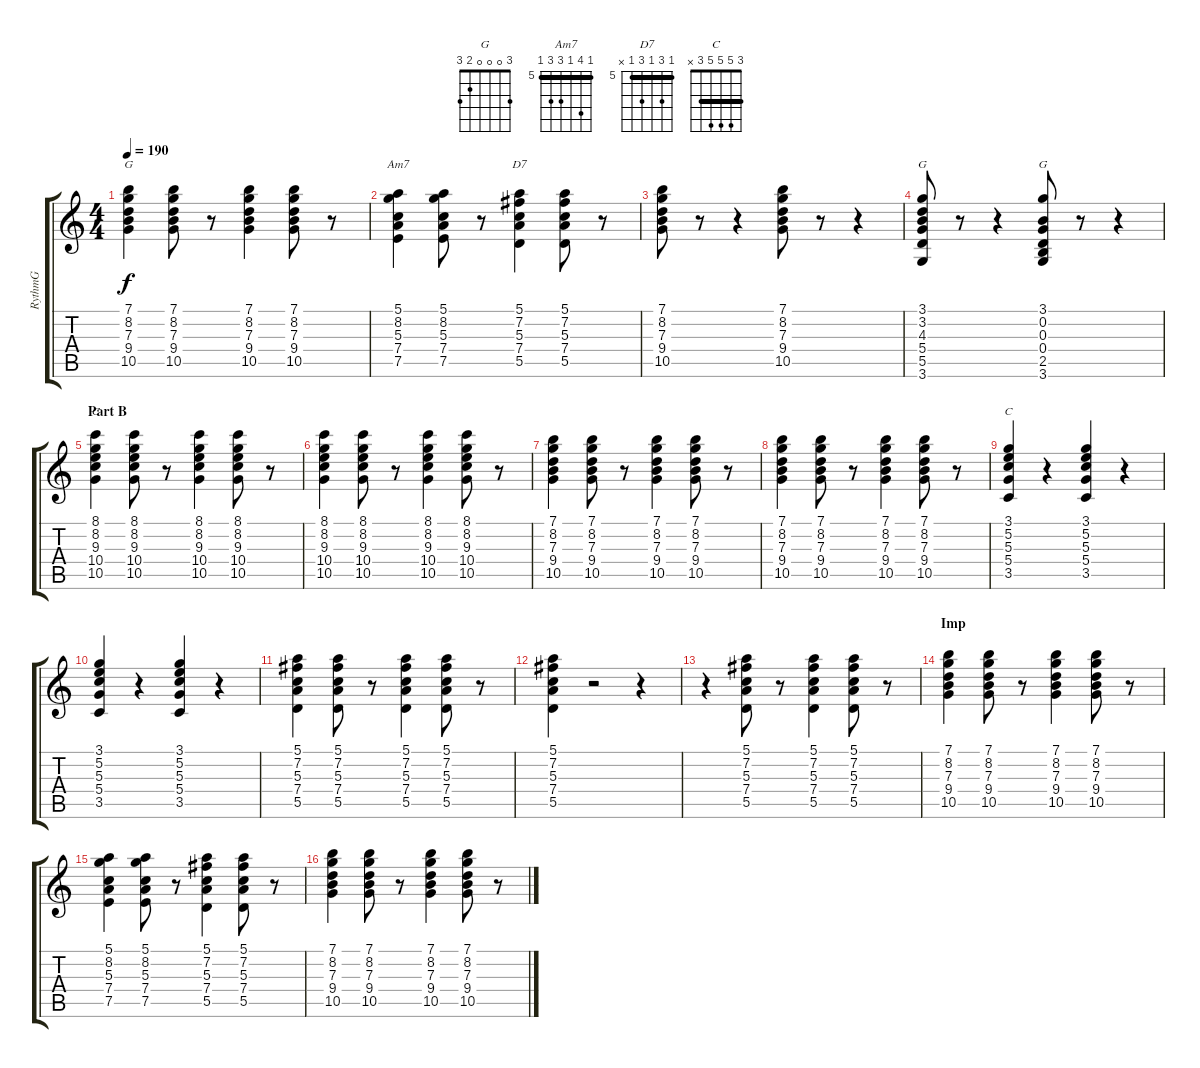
\track ("RythmG" "RythmG") {instrument acousticguitarsteel}
\staff {score tabs}
\tuning (E4 B3 G3 D3 A2 E2) {hide}
\chord ("G" 7 8 7 9 10 x) {firstfret 7 barre 7}
\chord ("Am7" 5 8 5 7 7 5) {firstfret 5 barre 5}
\chord ("D7" 5 7 5 7 5 x) {firstfret 5 barre 5}
\chord ("G" 3 3 4 5 5 3) {barre 3}
\chord ("G" 3 0 0 0 2 3)
\chord ("C" 8 8 9 10 10 8) {firstfret 8 barre 8}
\chord ("C" 3 5 5 5 3 x) {barre 3}
\ts (4 4)
\tempo 190
\clef g2
\ks c
(7.1 8.2 7.3 9.4 10.5).4{ch "G" dy f} (7.1 8.2 7.3 9.4 10.5).8 r.8 (7.1 8.2 7.3 9.4 10.5).4 (7.1 8.2 7.3 9.4 10.5).8 r.8 |
(5.1 8.2 5.3 7.4 7.5).4{ch "Am7"} (5.1 8.2 5.3 7.4 7.5).8 r.8 (5.1 7.2 5.3 7.4 5.5).4{ch "D7"} (5.1 7.2 5.3 7.4 5.5).8 r.8 |
(7.1 8.2 7.3 9.4 10.5).8 r.8 r.4 (7.1 8.2 7.3 9.4 10.5).8 r.8 r.4 |
(3.1 3.2 4.3 5.4 5.5 3.6).8{ch "G"} r.8 r.4 (3.1 0.2 0.3 0.4 2.5 3.6).8{ch "G"} r.8 r.4 |
\section ("" "Part B")
(8.1 8.2 9.3 10.4 10.5).4{ch "C"} (8.1 8.2 9.3 10.4 10.5).8 r.8 (8.1 8.2 9.3 10.4 10.5).4 (8.1 8.2 9.3 10.4 10.5).8 r.8 |
(8.1 8.2 9.3 10.4 10.5).4 (8.1 8.2 9.3 10.4 10.5).8 r.8 (8.1 8.2 9.3 10.4 10.5).4 (8.1 8.2 9.3 10.4 10.5).8 r.8 |
(7.1 8.2 7.3 9.4 10.5).4 (7.1 8.2 7.3 9.4 10.5).8 r.8 (7.1 8.2 7.3 9.4 10.5).4 (7.1 8.2 7.3 9.4 10.5).8 r.8 |
(7.1 8.2 7.3 9.4 10.5).4 (7.1 8.2 7.3 9.4 10.5).8 r.8 (7.1 8.2 7.3 9.4 10.5).4 (7.1 8.2 7.3 9.4 10.5).8 r.8 |
(3.1 5.2 5.3 5.4 3.5).4{ch "C"} r.4 (3.1 5.2 5.3 5.4 3.5).4 r.4 |
(3.1 5.2 5.3 5.4 3.5).4 r.4 (3.1 5.2 5.3 5.4 3.5).4 r.4 |
(5.1 7.2 5.3 7.4 5.5).4 (5.1 7.2 5.3 7.4 5.5).8 r.8 (5.1 7.2 5.3 7.4 5.5).4 (5.1 7.2 5.3 7.4 5.5).8 r.8 |
(5.1 7.2 5.3 7.4 5.5).4 r.2 r.4 |
r.4 (5.1 7.2 5.3 7.4 5.5).8 r.8 (5.1 7.2 5.3 7.4 5.5).4 (5.1 7.2 5.3 7.4 5.5).8 r.8 |
\section ("" "Imp")
(7.1 8.2 7.3 9.4 10.5).4 (7.1 8.2 7.3 9.4 10.5).8 r.8 (7.1 8.2 7.3 9.4 10.5).4 (7.1 8.2 7.3 9.4 10.5).8 r.8 |
(5.1 8.2 5.3 7.4 7.5).4 (5.1 8.2 5.3 7.4 7.5).8 r.8 (5.1 7.2 5.3 7.4 5.5).4 (5.1 7.2 5.3 7.4 5.5).8 r.8 |
(7.1 8.2 7.3 9.4 10.5).4 (7.1 8.2 7.3 9.4 10.5).8 r.8 (7.1 8.2 7.3 9.4 10.5).4 (7.1 8.2 7.3 9.4 10.5).8 r.8
